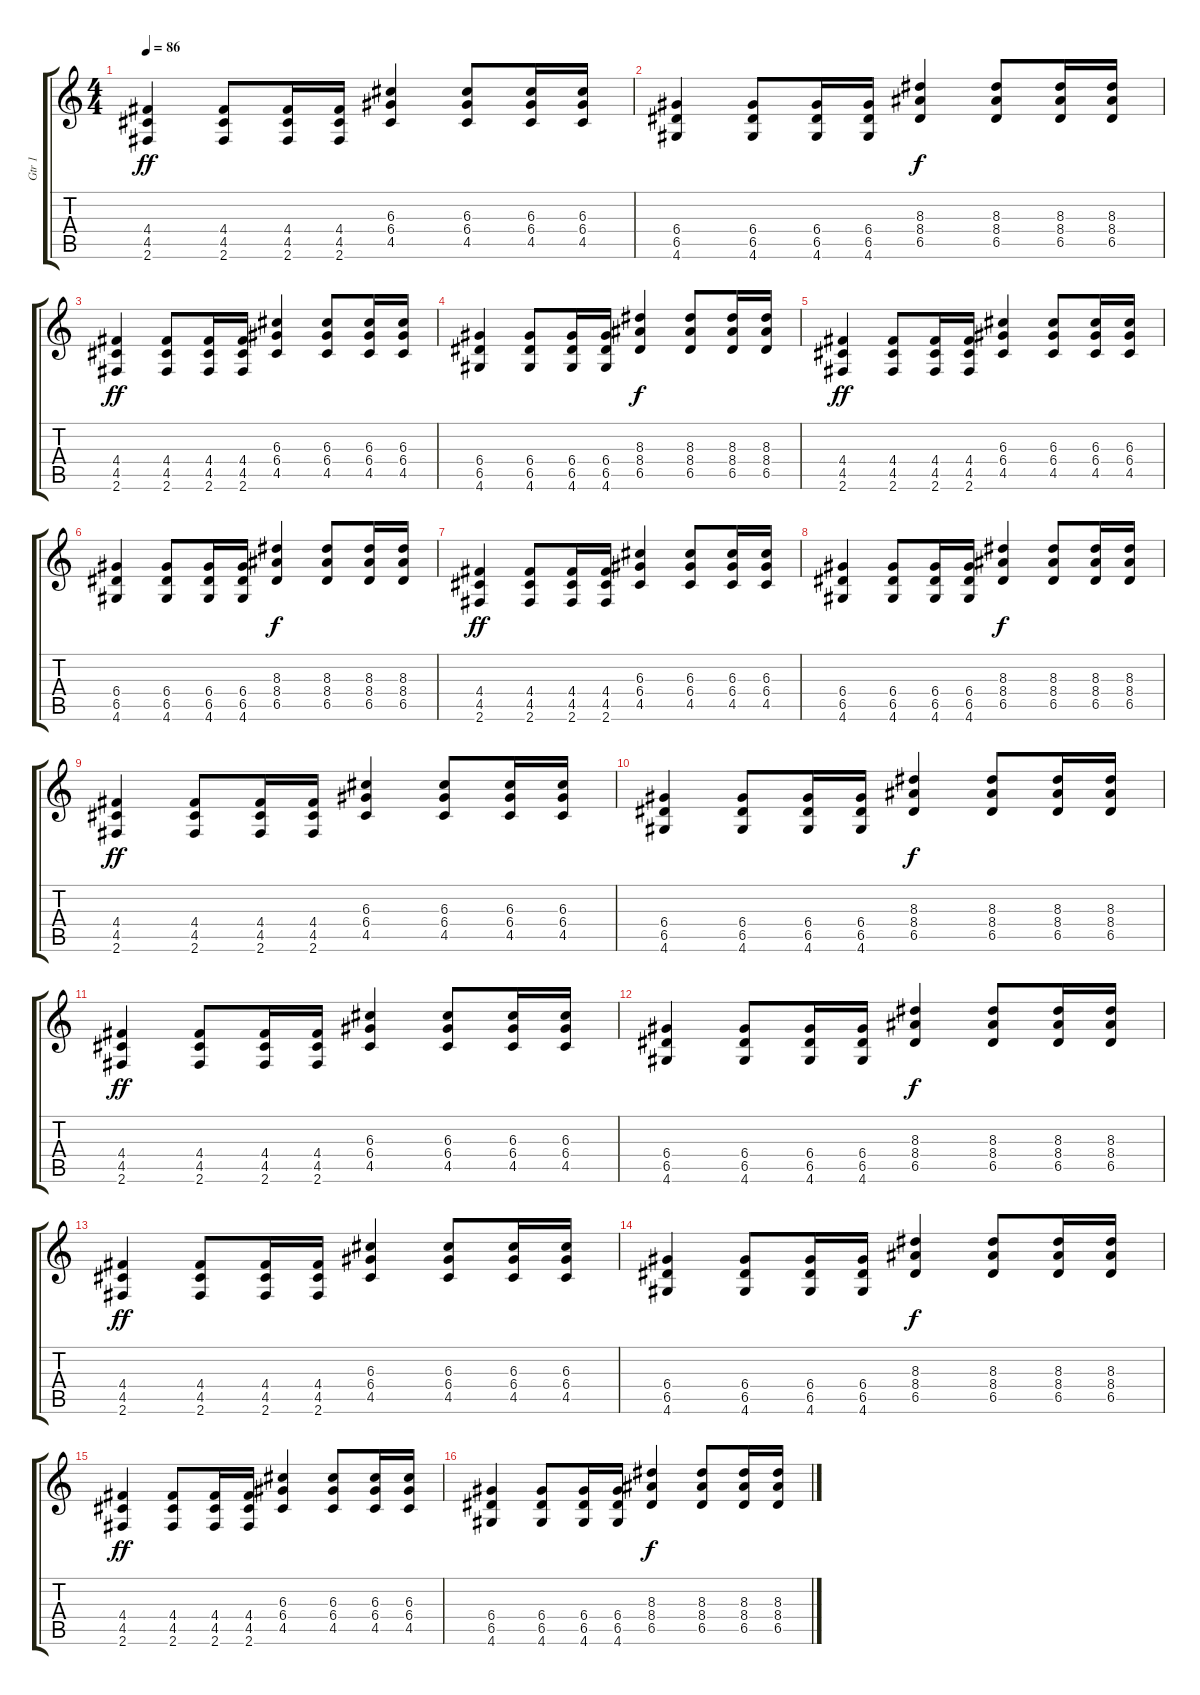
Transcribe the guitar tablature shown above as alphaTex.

\track ("Gtr 1" "Gtr 1") {instrument acousticguitarsteel}
\staff {score tabs}
\tuning (E4 B3 G3 D3 A2 E2) {hide}
\ts (4 4)
\tempo 86
\clef g2
\ks c
(4.4 4.5 2.6).4{dy ff} (4.4 4.5 2.6).8 (4.4 4.5 2.6).16 (4.4 4.5 2.6).16 (6.3 6.4 4.5).4 (6.3 6.4 4.5).8 (6.3 6.4 4.5).16 (6.3 6.4 4.5).16 |
(6.4 6.5 4.6).4 (6.4 6.5 4.6).8 (6.4 6.5 4.6).16 (6.4 6.5 4.6).16 (8.3 8.4 6.5).4{dy f} (8.3 8.4 6.5).8 (8.3 8.4 6.5).16 (8.3 8.4 6.5).16 |
(4.4 4.5 2.6).4{dy ff} (4.4 4.5 2.6).8 (4.4 4.5 2.6).16 (4.4 4.5 2.6).16 (6.3 6.4 4.5).4 (6.3 6.4 4.5).8 (6.3 6.4 4.5).16 (6.3 6.4 4.5).16 |
(6.4 6.5 4.6).4 (6.4 6.5 4.6).8 (6.4 6.5 4.6).16 (6.4 6.5 4.6).16 (8.3 8.4 6.5).4{dy f} (8.3 8.4 6.5).8 (8.3 8.4 6.5).16 (8.3 8.4 6.5).16 |
(4.4 4.5 2.6).4{dy ff} (4.4 4.5 2.6).8 (4.4 4.5 2.6).16 (4.4 4.5 2.6).16 (6.3 6.4 4.5).4 (6.3 6.4 4.5).8 (6.3 6.4 4.5).16 (6.3 6.4 4.5).16 |
(6.4 6.5 4.6).4 (6.4 6.5 4.6).8 (6.4 6.5 4.6).16 (6.4 6.5 4.6).16 (8.3 8.4 6.5).4{dy f} (8.3 8.4 6.5).8 (8.3 8.4 6.5).16 (8.3 8.4 6.5).16 |
(4.4 4.5 2.6).4{dy ff} (4.4 4.5 2.6).8 (4.4 4.5 2.6).16 (4.4 4.5 2.6).16 (6.3 6.4 4.5).4 (6.3 6.4 4.5).8 (6.3 6.4 4.5).16 (6.3 6.4 4.5).16 |
(6.4 6.5 4.6).4 (6.4 6.5 4.6).8 (6.4 6.5 4.6).16 (6.4 6.5 4.6).16 (8.3 8.4 6.5).4{dy f} (8.3 8.4 6.5).8 (8.3 8.4 6.5).16 (8.3 8.4 6.5).16 |
(4.4 4.5 2.6).4{dy ff} (4.4 4.5 2.6).8 (4.4 4.5 2.6).16 (4.4 4.5 2.6).16 (6.3 6.4 4.5).4 (6.3 6.4 4.5).8 (6.3 6.4 4.5).16 (6.3 6.4 4.5).16 |
(6.4 6.5 4.6).4 (6.4 6.5 4.6).8 (6.4 6.5 4.6).16 (6.4 6.5 4.6).16 (8.3 8.4 6.5).4{dy f} (8.3 8.4 6.5).8 (8.3 8.4 6.5).16 (8.3 8.4 6.5).16 |
(4.4 4.5 2.6).4{dy ff} (4.4 4.5 2.6).8 (4.4 4.5 2.6).16 (4.4 4.5 2.6).16 (6.3 6.4 4.5).4 (6.3 6.4 4.5).8 (6.3 6.4 4.5).16 (6.3 6.4 4.5).16 |
(6.4 6.5 4.6).4 (6.4 6.5 4.6).8 (6.4 6.5 4.6).16 (6.4 6.5 4.6).16 (8.3 8.4 6.5).4{dy f} (8.3 8.4 6.5).8 (8.3 8.4 6.5).16 (8.3 8.4 6.5).16 |
(4.4 4.5 2.6).4{dy ff} (4.4 4.5 2.6).8 (4.4 4.5 2.6).16 (4.4 4.5 2.6).16 (6.3 6.4 4.5).4 (6.3 6.4 4.5).8 (6.3 6.4 4.5).16 (6.3 6.4 4.5).16 |
(6.4 6.5 4.6).4 (6.4 6.5 4.6).8 (6.4 6.5 4.6).16 (6.4 6.5 4.6).16 (8.3 8.4 6.5).4{dy f} (8.3 8.4 6.5).8 (8.3 8.4 6.5).16 (8.3 8.4 6.5).16 |
(4.4 4.5 2.6).4{dy ff} (4.4 4.5 2.6).8 (4.4 4.5 2.6).16 (4.4 4.5 2.6).16 (6.3 6.4 4.5).4 (6.3 6.4 4.5).8 (6.3 6.4 4.5).16 (6.3 6.4 4.5).16 |
(6.4 6.5 4.6).4 (6.4 6.5 4.6).8 (6.4 6.5 4.6).16 (6.4 6.5 4.6).16 (8.3 8.4 6.5).4{dy f} (8.3 8.4 6.5).8 (8.3 8.4 6.5).16 (8.3 8.4 6.5).16
